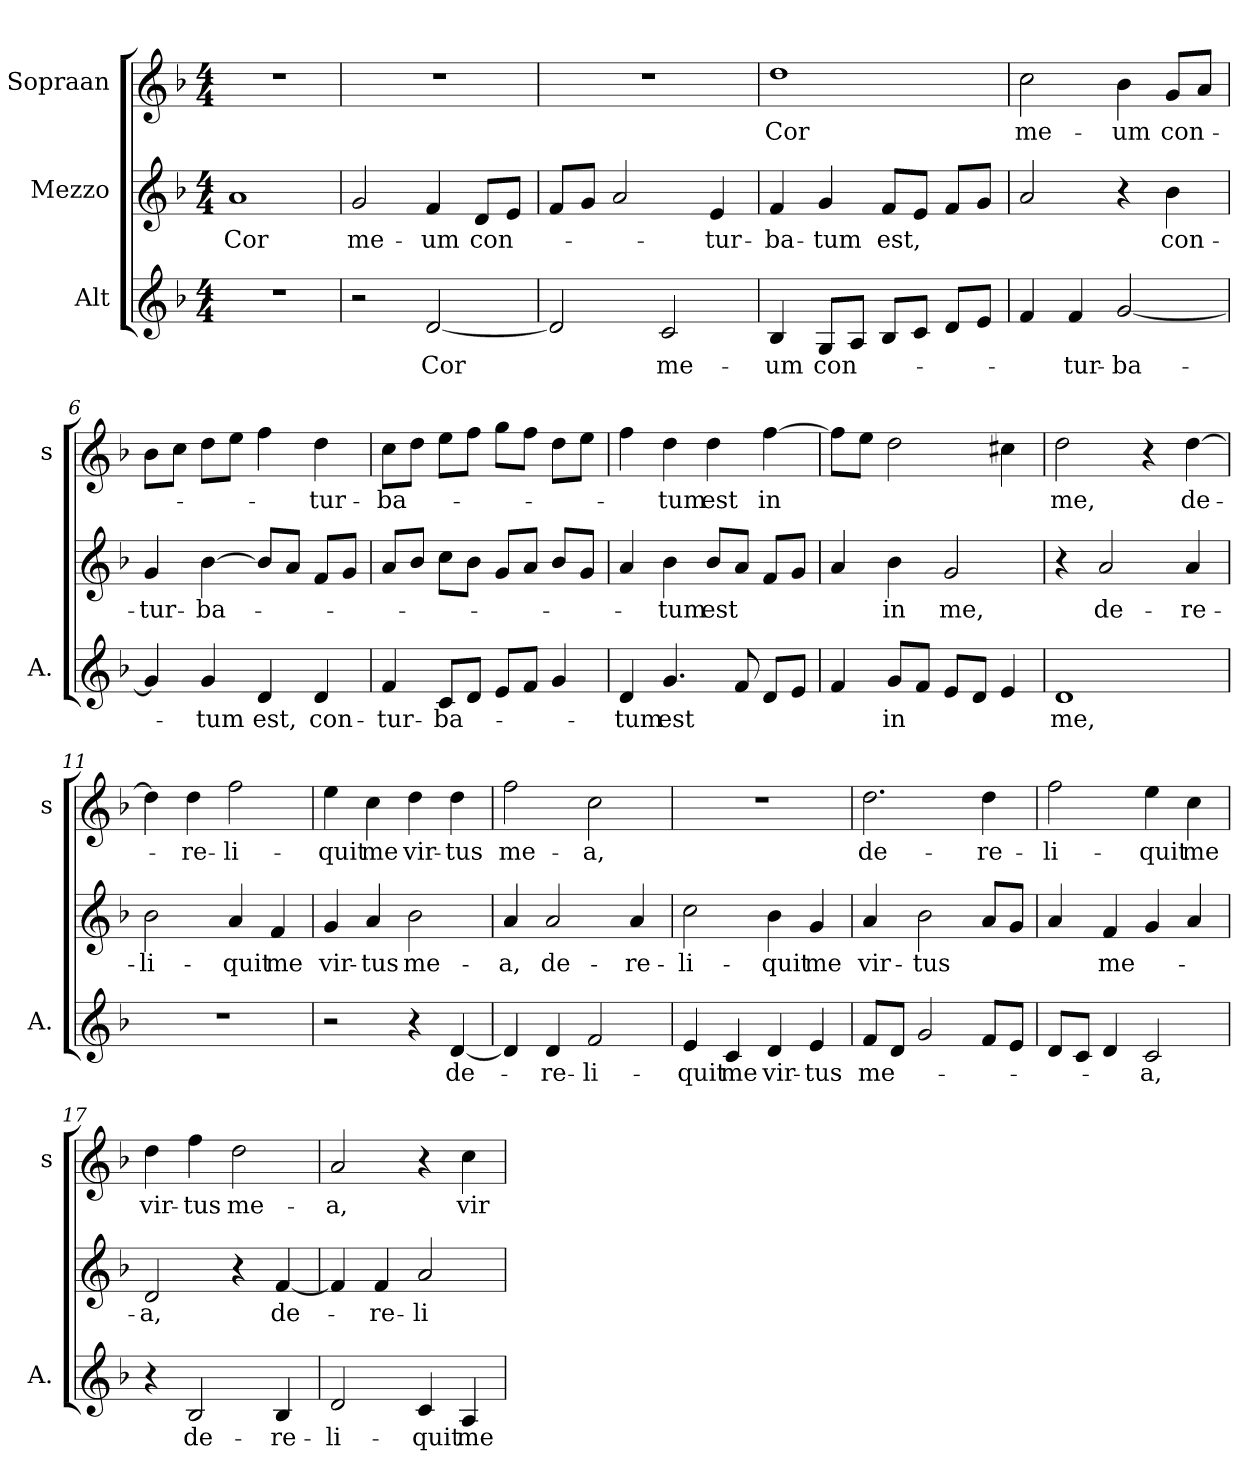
**kern	**text	**kern	**text	**kern	**text
*part3	*part3	*part2	*part2	*part1	*part1
*staff3	*staff3	*staff2	*staff2	*staff1	*staff1
*I"Alt	*	*I"Mezzo	*	*I"Sopraan	*
*I'A.	*	*	*	*I's	*
*clefG2	*	*clefG2	*	*clefG2	*
*k[b-]	*	*k[b-]	*	*k[b-]	*
*F:	*	*F:	*	*F:	*
*M4/4	*	*M4/4	*	*M4/4	*
=1	=1	=1	=1	=1	=1
!	!	!	!LO:LY:b	!	!
1r	.	1a	Cor	1r	.
=2	=2	=2	=2	=2	=2
!	!	!	!LO:LY:b	!	!
2r	.	2g/	me-	1r	.
!	!LO:LY:b	!	!LO:LY:b	!	!
[2d/	Cor	4f/	-um	.	.
!	!	!	!LO:LY:b	!	!
.	.	8d/L	con-	.	.
.	.	8e/J	.	.	.
=3	=3	=3	=3	=3	=3
2d/]	.	8f/L	.	1r	.
.	.	8g/J	.	.	.
.	.	2a/	.	.	.
!	!LO:LY:b	!	!	!	!
2c/	me-	.	.	.	.
!	!	!	!LO:LY:b	!	!
.	.	4e/	-tur-	.	.
=4	=4	=4	=4	=4	=4
!	!LO:LY:b	!	!LO:LY:b	!	!LO:LY:b
4B-/	-um	4f/	-ba-	1dd	Cor
!	!LO:LY:b	!	!LO:LY:b	!	!
8G/L	con-	4g/	-tum	.	.
8A/J	.	.	.	.	.
!	!	!	!LO:LY:b	!	!
8B-/L	.	8f/L	est,	.	.
8c/J	.	8e/J	.	.	.
8d/L	.	8f/L	.	.	.
8e/J	.	8g/J	.	.	.
=5	=5	=5	=5	=5	=5
!	!	!	!	!	!LO:LY:b
4f/	.	2a/	.	2cc\	me-
!	!LO:LY:b	!	!	!	!
4f/	-tur-	.	.	.	.
!	!LO:LY:b	!	!	!	!LO:LY:b
[2g/	-ba-	4r	.	4b-\	-um
!	!	!	!LO:LY:b	!	!LO:LY:b
.	.	4b-\	con-	8g/L	con-
.	.	.	.	8a/J	.
!!LO:LB:g=z
=6	=6	=6	=6	=6	=6
!	!	!	!LO:LY:b	!	!
4g/]	.	4g/	-tur-	8b-\L	.
.	.	.	.	8cc\J	.
!	!LO:LY:b	!	!LO:LY:b	!	!
4g/	-tum	[4b-\	-ba-	8dd\L	.
.	.	.	.	8ee\J	.
!	!LO:LY:b	!	!	!	!
4d/	est,	8b-/L]	.	4ff\	.
.	.	8a/J	.	.	.
!	!LO:LY:b	!	!	!	!LO:LY:b
4d/	con-	8f/L	.	4dd\	-tur-
.	.	8g/J	.	.	.
=7	=7	=7	=7	=7	=7
!	!LO:LY:b	!	!	!	!LO:LY:b
4f/	-tur-	8a/L	.	8cc\L	-ba-
.	.	8b-/J	.	8dd\J	.
!	!LO:LY:b	!	!	!	!
8c/L	-ba-	8cc\L	.	8ee\L	.
8d/J	.	8b-\J	.	8ff\J	.
8e/L	.	8g/L	.	8gg\L	.
8f/J	.	8a/J	.	8ff\J	.
4g/	.	8b-/L	.	8dd\L	.
.	.	8g/J	.	8ee\J	.
=8	=8	=8	=8	=8	=8
!	!LO:LY:b	!	!	!	!
4d/	-tum	4a/	.	4ff\	.
!	!LO:LY:b	!	!LO:LY:b	!	!LO:LY:b
4.g/	est	4b-\	-tum	4dd\	-tum
!	!	!	!LO:LY:b	!	!LO:LY:b
.	.	8b-/L	est	4dd\	est
8f/	.	8a/J	.	.	.
!	!	!	!	!	!LO:LY:b
8d/L	.	8f/L	.	[4ff\	in
8e/J	.	8g/J	.	.	.
=9	=9	=9	=9	=9	=9
4f/	.	4a/	.	8ff\L]	.
.	.	.	.	8ee\J	.
!	!LO:LY:b	!	!LO:LY:b	!	!
8g/L	in	4b-\	in	2dd\	.
8f/J	.	.	.	.	.
!	!	!	!LO:LY:b	!	!
8e/L	.	2g/	me,	.	.
8d/J	.	.	.	.	.
4e/	.	.	.	4cc#X\	.
!!LO:LB:g=z
=10	=10	=10	=10	=10	=10
!	!LO:LY:b	!	!	!	!LO:LY:b
1d	me,	4r	.	2dd\	me,
!	!	!	!LO:LY:b	!	!
.	.	2a/	de-	.	.
.	.	.	.	4r	.
!	!	!	!LO:LY:b	!	!LO:LY:b
.	.	4a/	-re-	[4dd\	de-
=11	=11	=11	=11	=11	=11
!	!	!	!LO:LY:b	!	!
1r	.	2b-\	-li-	4dd\]	.
!	!	!	!	!	!LO:LY:b
.	.	.	.	4dd\	-re-
!	!	!	!LO:LY:b	!	!LO:LY:b
.	.	4a/	-quit	2ff\	-li-
!	!	!	!LO:LY:b	!	!
.	.	4f/	me	.	.
=12	=12	=12	=12	=12	=12
!	!	!	!LO:LY:b	!	!LO:LY:b
2r	.	4g/	vir-	4ee\	-quit
!	!	!	!LO:LY:b	!	!LO:LY:b
.	.	4a/	-tus	4cc\	me
!	!	!	!LO:LY:b	!	!LO:LY:b
4r	.	2b-\	me-	4dd\	vir-
!	!LO:LY:b	!	!	!	!LO:LY:b
[4d/	de-	.	.	4dd\	-tus
=13	=13	=13	=13	=13	=13
!	!	!	!LO:LY:b	!	!LO:LY:b
4d/]	.	4a/	-a,	2ff\	me-
!	!LO:LY:b	!	!LO:LY:b	!	!
4d/	-re-	2a/	de-	.	.
!	!LO:LY:b	!	!	!	!LO:LY:b
2f/	-li-	.	.	2cc\	-a,
!	!	!	!LO:LY:b	!	!
.	.	4a/	-re-	.	.
=14	=14	=14	=14	=14	=14
!	!LO:LY:b	!	!LO:LY:b	!	!
4e/	-quit	2cc\	-li-	1r	.
!	!LO:LY:b	!	!	!	!
4c/	me	.	.	.	.
!	!LO:LY:b	!	!LO:LY:b	!	!
4d/	vir-	4b-\	-quit	.	.
!	!LO:LY:b	!	!LO:LY:b	!	!
4e/	-tus	4g/	me	.	.
!!LO:LB:g=z
=15	=15	=15	=15	=15	=15
!	!LO:LY:b	!	!LO:LY:b	!	!LO:LY:b
8f/L	me-	4a/	vir-	2.dd\	de-
8d/J	.	.	.	.	.
!	!	!	!LO:LY:b	!	!
2g/	.	2b-\	-tus	.	.
!	!	!	!	!	!LO:LY:b
8f/L	.	8a/L	.	4dd\	-re-
8e/J	.	8g/J	.	.	.
=16	=16	=16	=16	=16	=16
!	!	!	!	!	!LO:LY:b
8d/L	.	4a/	.	2ff\	-li-
8c/J	.	.	.	.	.
!	!	!	!LO:LY:b	!	!
4d/	.	4f/	me-	.	.
!	!LO:LY:b	!	!	!	!LO:LY:b
2c/	-a,	4g/	.	4ee\	-quit
!	!	!	!	!	!LO:LY:b
.	.	4a/	.	4cc\	me
=17	=17	=17	=17	=17	=17
!	!	!	!LO:LY:b	!	!LO:LY:b
4r	.	2d/	-a,	4dd\	vir-
!	!LO:LY:b	!	!	!	!LO:LY:b
2B-/	de-	.	.	4ff\	-tus
!	!	!	!	!	!LO:LY:b
.	.	4r	.	2dd\	me-
!	!LO:LY:b	!	!LO:LY:b	!	!
4B-/	-re-	[4f/	de-	.	.
=18	=18	=18	=18	=18	=18
!	!LO:LY:b	!	!	!	!LO:LY:b
2d/	-li-	4f/]	.	2a/	-a,
!	!	!	!LO:LY:b	!	!
.	.	4f/	-re-	.	.
!	!LO:LY:b	!	!LO:LY:b	!	!
4c/	-quit	2a/	-li-	4r	.
!	!LO:LY:b	!	!	!	!LO:LY:b
4A/	me	.	.	4cc\	vir-
=	=	=	=	=	=
*-	*-	*-	*-	*-	*-
